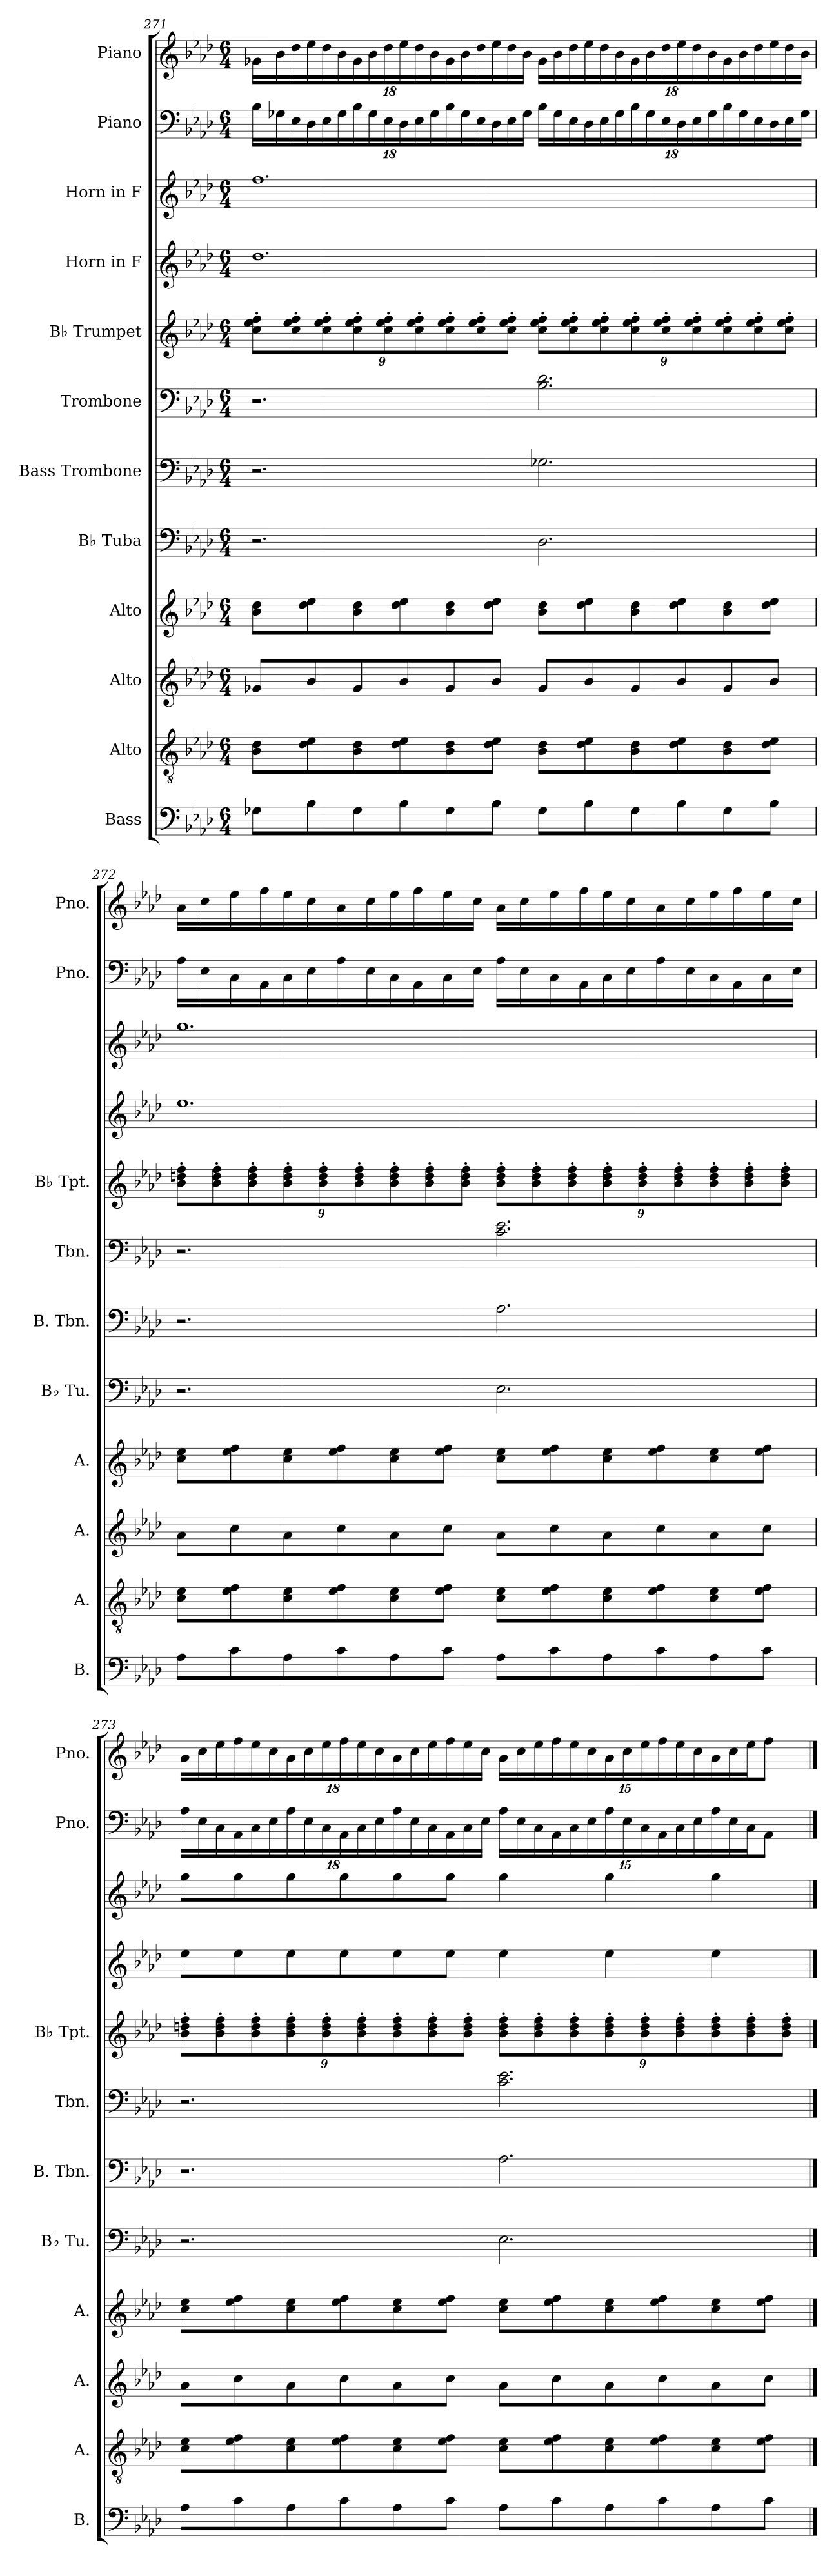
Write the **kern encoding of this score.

**kern	**kern	**kern	**kern	**kern	**kern	**kern	**kern	**kern	**kern	**kern	**kern
*part12	*part11	*part10	*part9	*part8	*part7	*part6	*part5	*part4	*part3	*part2	*part1
*staff12	*staff11	*staff10	*staff9	*staff8	*staff7	*staff6	*staff5	*staff4	*staff3	*staff2	*staff1
*I"Bass	*I"Alto	*I"Alto	*I"Alto	*I"B♭ Tuba	*I"Bass Trombone	*I"Trombone	*I"B♭ Trumpet	*I"Horn in F	*I"Horn in F	*I"Piano	*I"Piano
*I'B.	*I'A.	*I'A.	*I'A.	*I'B♭ Tu.	*I'B. Tbn.	*I'Tbn.	*I'B♭ Tpt.	*	*	*I'Pno.	*I'Pno.
!!LO:PB:g=z
*clefF4	*clefGv2	*clefG2	*clefG2	*clefF4	*clefF4	*clefF4	*clefG2	*clefG2	*clefG2	*clefF4	*clefG2
*	*	*	*	*	*	*	*ITrd1c2	*ITrd4c7	*ITrd4c7	*	*
*k[b-e-a-d-]	*k[b-e-a-d-]	*k[b-e-a-d-]	*k[b-e-a-d-]	*k[b-e-a-d-]	*k[b-e-a-d-]	*k[b-e-a-d-]	*k[b-e-a-d-g-c-]	*k[b-e-a-d-g-]	*k[b-e-a-d-g-]	*k[b-e-a-d-]	*k[b-e-a-d-]
*M6/4	*M6/4	*M6/4	*M6/4	*M6/4	*M6/4	*M6/4	*M6/4	*M6/4	*M6/4	*M6/4	*M6/4
*	*	*	*	*	*	*	*Xbrackettup	*	*	*Xbrackettup	*Xbrackettup
=271	=271	=271	=271	=271	=271	=271	=271	=271	=271	=271	=271
8G-X\L	8B-\ 8d-\L	8g-X/L	8b-\ 8dd-\L	2.r	2.r	2.r	12b-\' 12dd-\' 12ee-\'L	1.g-	1.b-	24B-\LL	24g-X\LL
.	.	.	.	.	.	.	.	.	.	24G-X\	24b-\
.	.	.	.	.	.	.	12b-\' 12dd-\' 12ee-\'	.	.	24E-\	24dd-\
8B-\	8d-\ 8e-\	8b-/	8dd-\ 8ee-\	.	.	.	.	.	.	24D-\	24ee-\
.	.	.	.	.	.	.	12b-\' 12dd-\' 12ee-\'	.	.	24E-\	24dd-\
.	.	.	.	.	.	.	.	.	.	24G-\	24b-\
8G-\	8B-\ 8d-\	8g-/	8b-\ 8dd-\	.	.	.	12b-\' 12dd-\' 12ee-\'	.	.	24B-\	24g-\
.	.	.	.	.	.	.	.	.	.	24G-\	24b-\
.	.	.	.	.	.	.	12b-\' 12dd-\' 12ee-\'	.	.	24E-\	24dd-\
8B-\	8d-\ 8e-\	8b-/	8dd-\ 8ee-\	.	.	.	.	.	.	24D-\	24ee-\
.	.	.	.	.	.	.	12b-\' 12dd-\' 12ee-\'	.	.	24E-\	24dd-\
.	.	.	.	.	.	.	.	.	.	24G-\	24b-\
8G-\	8B-\ 8d-\	8g-/	8b-\ 8dd-\	.	.	.	12b-\' 12dd-\' 12ee-\'	.	.	24B-\	24g-\
.	.	.	.	.	.	.	.	.	.	24G-\	24b-\
.	.	.	.	.	.	.	12b-\' 12dd-\' 12ee-\'	.	.	24E-\	24dd-\
8B-\J	8d-\ 8e-\J	8b-/J	8dd-\ 8ee-\J	.	.	.	.	.	.	24D-\	24ee-\
.	.	.	.	.	.	.	12b-\' 12dd-\' 12ee-\'J	.	.	24E-\	24dd-\
.	.	.	.	.	.	.	.	.	.	24G-\JJ	24b-\JJ
8G-\L	8B-\ 8d-\L	8g-/L	8b-\ 8dd-\L	2.D-\	2.G-X\	2.B-\ 2.d-\	12b-\' 12dd-\' 12ee-\'L	.	.	24B-\LL	24g-\LL
.	.	.	.	.	.	.	.	.	.	24G-\	24b-\
.	.	.	.	.	.	.	12b-\' 12dd-\' 12ee-\'	.	.	24E-\	24dd-\
8B-\	8d-\ 8e-\	8b-/	8dd-\ 8ee-\	.	.	.	.	.	.	24D-\	24ee-\
.	.	.	.	.	.	.	12b-\' 12dd-\' 12ee-\'	.	.	24E-\	24dd-\
.	.	.	.	.	.	.	.	.	.	24G-\	24b-\
8G-\	8B-\ 8d-\	8g-/	8b-\ 8dd-\	.	.	.	12b-\' 12dd-\' 12ee-\'	.	.	24B-\	24g-\
.	.	.	.	.	.	.	.	.	.	24G-\	24b-\
.	.	.	.	.	.	.	12b-\' 12dd-\' 12ee-\'	.	.	24E-\	24dd-\
8B-\	8d-\ 8e-\	8b-/	8dd-\ 8ee-\	.	.	.	.	.	.	24D-\	24ee-\
.	.	.	.	.	.	.	12b-\' 12dd-\' 12ee-\'	.	.	24E-\	24dd-\
.	.	.	.	.	.	.	.	.	.	24G-\	24b-\
8G-\	8B-\ 8d-\	8g-/	8b-\ 8dd-\	.	.	.	12b-\' 12dd-\' 12ee-\'	.	.	24B-\	24g-\
.	.	.	.	.	.	.	.	.	.	24G-\	24b-\
.	.	.	.	.	.	.	12b-\' 12dd-\' 12ee-\'	.	.	24E-\	24dd-\
8B-\J	8d-\ 8e-\J	8b-/J	8dd-\ 8ee-\J	.	.	.	.	.	.	24D-\	24ee-\
.	.	.	.	.	.	.	12b-\' 12dd-\' 12ee-\'J	.	.	24E-\	24dd-\
.	.	.	.	.	.	.	.	.	.	24G-\JJ	24b-\JJ
!!LO:PB:g=z
=272	=272	=272	=272	=272	=272	=272	=272	=272	=272	=272	=272
8A-\L	8c\ 8e-\L	8a-\L	8cc\ 8ee-\L	2.r	2.r	2.r	12a-\' 12ccn\' 12ee-\'L	1.a-	1.cc	16A-\LL	16a-\LL
.	.	.	.	.	.	.	.	.	.	16E-\	16cc\
.	.	.	.	.	.	.	12a-\' 12cc\' 12ee-\'	.	.	.	.
8c\	8e-\ 8f\	8cc\	8ee-\ 8ff\	.	.	.	.	.	.	16C\	16ee-\
.	.	.	.	.	.	.	12a-\' 12cc\' 12ee-\'	.	.	.	.
.	.	.	.	.	.	.	.	.	.	16AA-\	16ff\
8A-\	8c\ 8e-\	8a-\	8cc\ 8ee-\	.	.	.	12a-\' 12cc\' 12ee-\'	.	.	16C\	16ee-\
.	.	.	.	.	.	.	.	.	.	16E-\	16cc\
.	.	.	.	.	.	.	12a-\' 12cc\' 12ee-\'	.	.	.	.
8c\	8e-\ 8f\	8cc\	8ee-\ 8ff\	.	.	.	.	.	.	16A-\	16a-\
.	.	.	.	.	.	.	12a-\' 12cc\' 12ee-\'	.	.	.	.
.	.	.	.	.	.	.	.	.	.	16E-\	16cc\
8A-\	8c\ 8e-\	8a-\	8cc\ 8ee-\	.	.	.	12a-\' 12cc\' 12ee-\'	.	.	16C\	16ee-\
.	.	.	.	.	.	.	.	.	.	16AA-\	16ff\
.	.	.	.	.	.	.	12a-\' 12cc\' 12ee-\'	.	.	.	.
8c\J	8e-\ 8f\J	8cc\J	8ee-\ 8ff\J	.	.	.	.	.	.	16C\	16ee-\
.	.	.	.	.	.	.	12a-\' 12cc\' 12ee-\'J	.	.	.	.
.	.	.	.	.	.	.	.	.	.	16E-\JJ	16cc\JJ
8A-\L	8c\ 8e-\L	8a-\L	8cc\ 8ee-\L	2.E-\	2.A-\	2.c\ 2.e-\	12a-\' 12cc\' 12ee-\'L	.	.	16A-\LL	16a-\LL
.	.	.	.	.	.	.	.	.	.	16E-\	16cc\
.	.	.	.	.	.	.	12a-\' 12cc\' 12ee-\'	.	.	.	.
8c\	8e-\ 8f\	8cc\	8ee-\ 8ff\	.	.	.	.	.	.	16C\	16ee-\
.	.	.	.	.	.	.	12a-\' 12cc\' 12ee-\'	.	.	.	.
.	.	.	.	.	.	.	.	.	.	16AA-\	16ff\
8A-\	8c\ 8e-\	8a-\	8cc\ 8ee-\	.	.	.	12a-\' 12cc\' 12ee-\'	.	.	16C\	16ee-\
.	.	.	.	.	.	.	.	.	.	16E-\	16cc\
.	.	.	.	.	.	.	12a-\' 12cc\' 12ee-\'	.	.	.	.
8c\	8e-\ 8f\	8cc\	8ee-\ 8ff\	.	.	.	.	.	.	16A-\	16a-\
.	.	.	.	.	.	.	12a-\' 12cc\' 12ee-\'	.	.	.	.
.	.	.	.	.	.	.	.	.	.	16E-\	16cc\
8A-\	8c\ 8e-\	8a-\	8cc\ 8ee-\	.	.	.	12a-\' 12cc\' 12ee-\'	.	.	16C\	16ee-\
.	.	.	.	.	.	.	.	.	.	16AA-\	16ff\
.	.	.	.	.	.	.	12a-\' 12cc\' 12ee-\'	.	.	.	.
8c\J	8e-\ 8f\J	8cc\J	8ee-\ 8ff\J	.	.	.	.	.	.	16C\	16ee-\
.	.	.	.	.	.	.	12a-\' 12cc\' 12ee-\'J	.	.	.	.
.	.	.	.	.	.	.	.	.	.	16E-\JJ	16cc\JJ
!!LO:PB:g=z
=273	=273	=273	=273	=273	=273	=273	=273	=273	=273	=273	=273
8A-\L	8c\ 8e-\L	8a-\L	8cc\ 8ee-\L	2.r	2.r	2.r	12a-\' 12ccn\' 12ee-\'L	8a-\L	8cc\L	24A-\LL	24a-\LL
.	.	.	.	.	.	.	.	.	.	24E-\	24cc\
.	.	.	.	.	.	.	12a-\' 12cc\' 12ee-\'	.	.	24C\	24ee-\
8c\	8e-\ 8f\	8cc\	8ee-\ 8ff\	.	.	.	.	8a-\	8cc\	24AA-\	24ff\
.	.	.	.	.	.	.	12a-\' 12cc\' 12ee-\'	.	.	24C\	24ee-\
.	.	.	.	.	.	.	.	.	.	24E-\	24cc\
8A-\	8c\ 8e-\	8a-\	8cc\ 8ee-\	.	.	.	12a-\' 12cc\' 12ee-\'	8a-\	8cc\	24A-\	24a-\
.	.	.	.	.	.	.	.	.	.	24E-\	24cc\
.	.	.	.	.	.	.	12a-\' 12cc\' 12ee-\'	.	.	24C\	24ee-\
8c\	8e-\ 8f\	8cc\	8ee-\ 8ff\	.	.	.	.	8a-\	8cc\	24AA-\	24ff\
.	.	.	.	.	.	.	12a-\' 12cc\' 12ee-\'	.	.	24C\	24ee-\
.	.	.	.	.	.	.	.	.	.	24E-\	24cc\
8A-\	8c\ 8e-\	8a-\	8cc\ 8ee-\	.	.	.	12a-\' 12cc\' 12ee-\'	8a-\	8cc\	24A-\	24a-\
.	.	.	.	.	.	.	.	.	.	24E-\	24cc\
.	.	.	.	.	.	.	12a-\' 12cc\' 12ee-\'	.	.	24C\	24ee-\
8c\J	8e-\ 8f\J	8cc\J	8ee-\ 8ff\J	.	.	.	.	8a-\J	8cc\J	24AA-\	24ff\
.	.	.	.	.	.	.	12a-\' 12cc\' 12ee-\'J	.	.	24C\	24ee-\
.	.	.	.	.	.	.	.	.	.	24E-\JJ	24cc\JJ
8A-\L	8c\ 8e-\L	8a-\L	8cc\ 8ee-\L	2.E-\	2.A-\	2.c\ 2.e-\	12a-\' 12cc\' 12ee-\'L	4a-\	4cc\	24A-\LL	24a-\LL
.	.	.	.	.	.	.	.	.	.	24E-\	24cc\
.	.	.	.	.	.	.	12a-\' 12cc\' 12ee-\'	.	.	24C\	24ee-\
8c\	8e-\ 8f\	8cc\	8ee-\ 8ff\	.	.	.	.	.	.	24AA-\	24ff\
.	.	.	.	.	.	.	12a-\' 12cc\' 12ee-\'	.	.	24C\	24ee-\
.	.	.	.	.	.	.	.	.	.	24E-\	24cc\
8A-\	8c\ 8e-\	8a-\	8cc\ 8ee-\	.	.	.	12a-\' 12cc\' 12ee-\'	4a-\	4cc\	24A-\	24a-\
.	.	.	.	.	.	.	.	.	.	24E-\	24cc\
.	.	.	.	.	.	.	12a-\' 12cc\' 12ee-\'	.	.	24C\	24ee-\
8c\	8e-\ 8f\	8cc\	8ee-\ 8ff\	.	.	.	.	.	.	24AA-\	24ff\
.	.	.	.	.	.	.	12a-\' 12cc\' 12ee-\'	.	.	24C\	24ee-\
.	.	.	.	.	.	.	.	.	.	24E-\	24cc\
8A-\	8c\ 8e-\	8a-\	8cc\ 8ee-\	.	.	.	12a-\' 12cc\' 12ee-\'	4a-\	4cc\	24A-\	24a-\
.	.	.	.	.	.	.	.	.	.	24E-\	24cc\
.	.	.	.	.	.	.	12a-\' 12cc\' 12ee-\'	.	.	24C\J	24ee-\J
8c\J	8e-\ 8f\J	8cc\J	8ee-\ 8ff\J	.	.	.	.	.	.	8AA-\J	8ff\J
.	.	.	.	.	.	.	12a-\' 12cc\' 12ee-\'J	.	.	.	.
==	==	==	==	==	==	==	==	==	==	==	==
*-	*-	*-	*-	*-	*-	*-	*-	*-	*-	*-	*-
